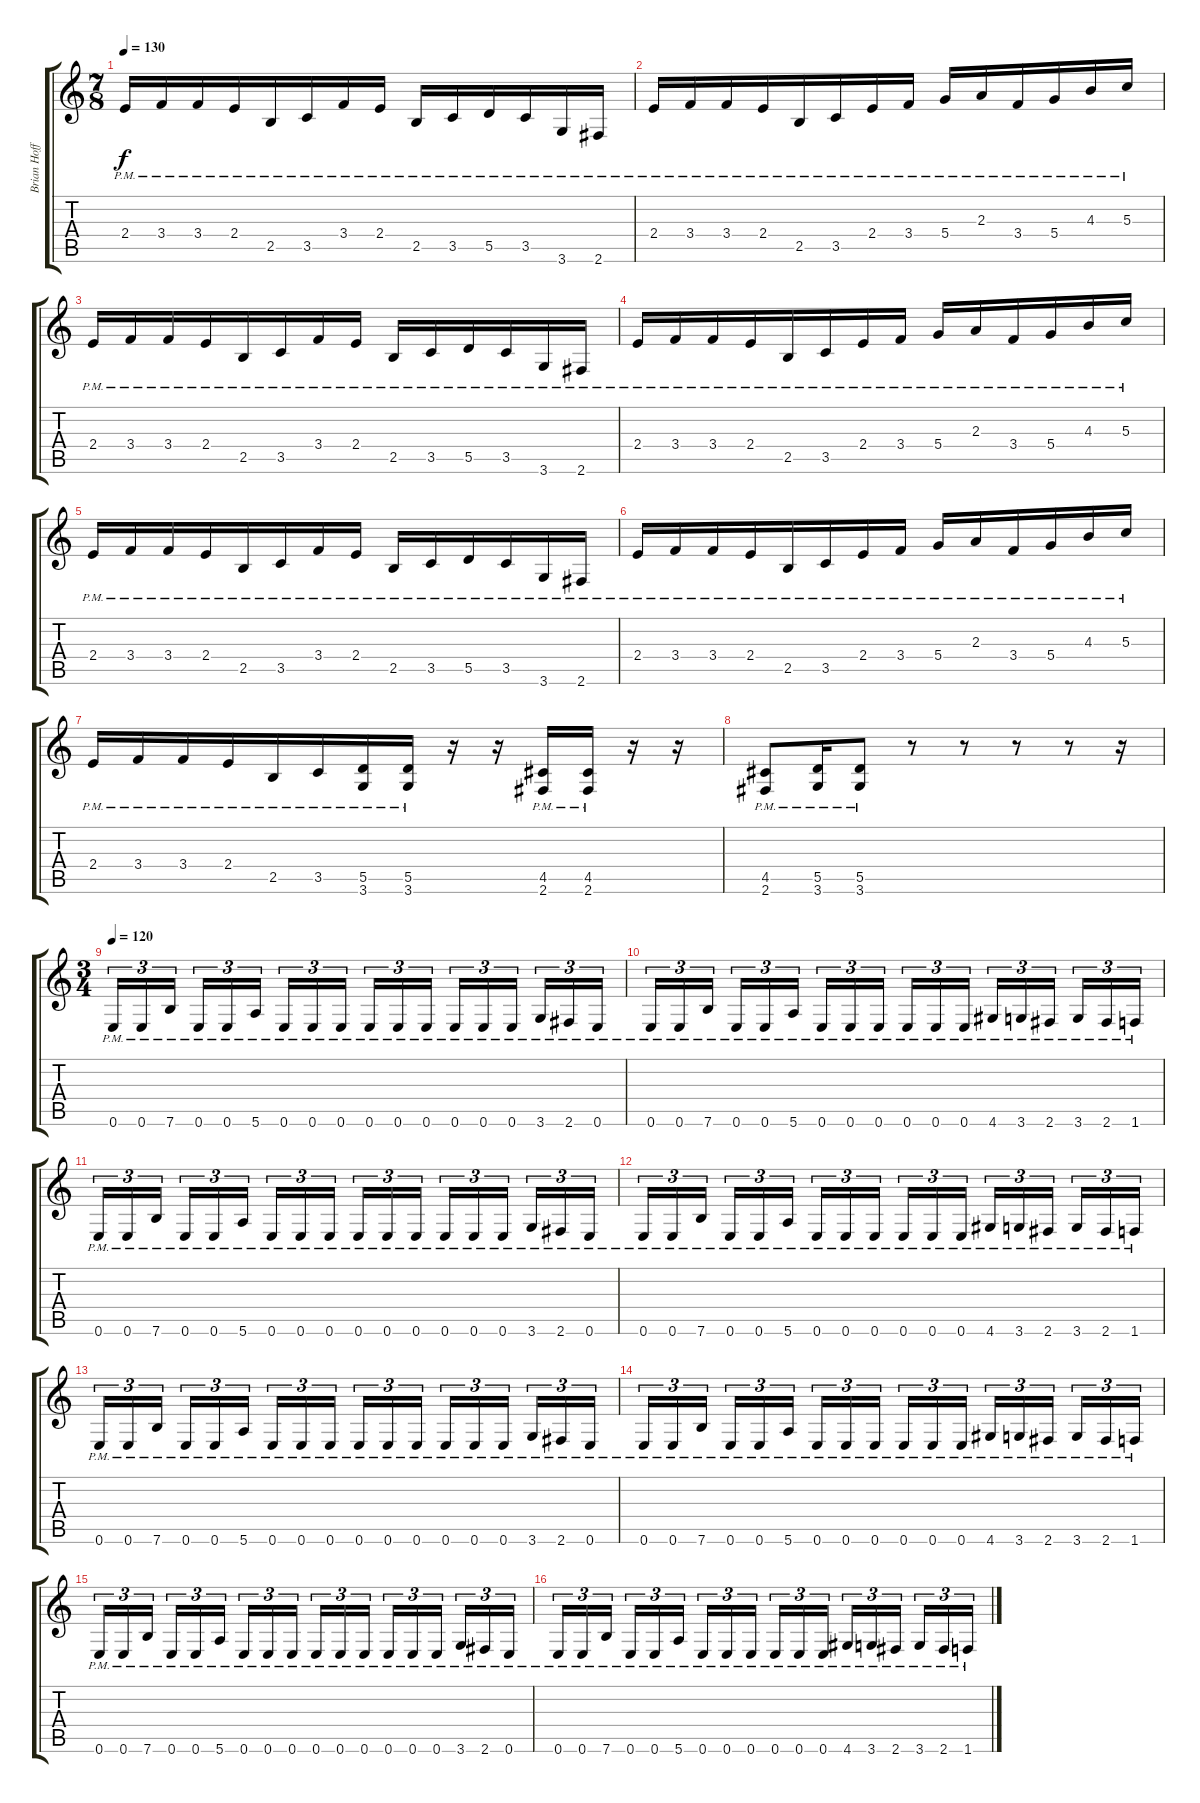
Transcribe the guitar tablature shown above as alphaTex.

\track ("Brian Hoffman" "Brian Hoff") {instrument distortionguitar}
\staff {score tabs}
\tuning (E4 B3 G3 D3 A2 E2) {hide}
\ts (7 8)
\tempo 130
\clef g2
\ks c
2.4{pm}.16{dy f} 3.4{pm}.16 3.4{pm}.16 2.4{pm}.16 2.5{pm}.16 3.5{pm}.16 3.4{pm}.16 2.4{pm}.16 2.5{pm}.16 3.5{pm}.16 5.5{pm}.16 3.5{pm}.16 3.6{pm}.16 2.6{pm}.16 |
2.4{pm}.16 3.4{pm}.16 3.4{pm}.16 2.4{pm}.16 2.5{pm}.16 3.5{pm}.16 2.4{pm}.16 3.4{pm}.16 5.4{pm}.16 2.3{pm}.16 3.4{pm}.16 5.4{pm}.16 4.3{pm}.16 5.3{pm}.16 |
2.4{pm}.16 3.4{pm}.16 3.4{pm}.16 2.4{pm}.16 2.5{pm}.16 3.5{pm}.16 3.4{pm}.16 2.4{pm}.16 2.5{pm}.16 3.5{pm}.16 5.5{pm}.16 3.5{pm}.16 3.6{pm}.16 2.6{pm}.16 |
2.4{pm}.16 3.4{pm}.16 3.4{pm}.16 2.4{pm}.16 2.5{pm}.16 3.5{pm}.16 2.4{pm}.16 3.4{pm}.16 5.4{pm}.16 2.3{pm}.16 3.4{pm}.16 5.4{pm}.16 4.3{pm}.16 5.3{pm}.16 |
2.4{pm}.16 3.4{pm}.16 3.4{pm}.16 2.4{pm}.16 2.5{pm}.16 3.5{pm}.16 3.4{pm}.16 2.4{pm}.16 2.5{pm}.16 3.5{pm}.16 5.5{pm}.16 3.5{pm}.16 3.6{pm}.16 2.6{pm}.16 |
2.4{pm}.16 3.4{pm}.16 3.4{pm}.16 2.4{pm}.16 2.5{pm}.16 3.5{pm}.16 2.4{pm}.16 3.4{pm}.16 5.4{pm}.16 2.3{pm}.16 3.4{pm}.16 5.4{pm}.16 4.3{pm}.16 5.3{pm}.16 |
2.4{pm}.16 3.4{pm}.16 3.4{pm}.16 2.4{pm}.16 2.5{pm}.16 3.5{pm}.16 (5.5{pm} 3.6{pm}).16 (5.5{pm} 3.6{pm}).16 r.16 r.16 (4.5{pm} 2.6{pm}).16 (4.5{pm} 2.6{pm}).16 r.16 r.16 |
(4.5{pm} 2.6{pm}).8 (5.5{pm} 3.6{pm}).16 (5.5{pm} 3.6{pm}).8 r.8 r.8 r.8 r.8 r.16 |
\ts (3 4)
\tempo 120
0.6{pm}.16{tu (3 2)} 0.6{pm}.16{tu (3 2)} 7.6{pm}.16{tu (3 2)} 0.6{pm}.16{tu (3 2)} 0.6{pm}.16{tu (3 2)} 5.6{pm}.16{tu (3 2)} 0.6{pm}.16{tu (3 2)} 0.6{pm}.16{tu (3 2)} 0.6{pm}.16{tu (3 2)} 0.6{pm}.16{tu (3 2)} 0.6{pm}.16{tu (3 2)} 0.6{pm}.16{tu (3 2)} 0.6{pm}.16{tu (3 2)} 0.6{pm}.16{tu (3 2)} 0.6{pm}.16{tu (3 2)} 3.6{pm}.16{tu (3 2)} 2.6{pm}.16{tu (3 2)} 0.6{pm}.16{tu (3 2)} |
0.6{pm}.16{tu (3 2)} 0.6{pm}.16{tu (3 2)} 7.6{pm}.16{tu (3 2)} 0.6{pm}.16{tu (3 2)} 0.6{pm}.16{tu (3 2)} 5.6{pm}.16{tu (3 2)} 0.6{pm}.16{tu (3 2)} 0.6{pm}.16{tu (3 2)} 0.6{pm}.16{tu (3 2)} 0.6{pm}.16{tu (3 2)} 0.6{pm}.16{tu (3 2)} 0.6{pm}.16{tu (3 2)} 4.6{pm}.16{tu (3 2)} 3.6{pm}.16{tu (3 2)} 2.6{pm}.16{tu (3 2)} 3.6{pm}.16{tu (3 2)} 2.6{pm}.16{tu (3 2)} 1.6{pm}.16{tu (3 2)} |
0.6{pm}.16{tu (3 2)} 0.6{pm}.16{tu (3 2)} 7.6{pm}.16{tu (3 2)} 0.6{pm}.16{tu (3 2)} 0.6{pm}.16{tu (3 2)} 5.6{pm}.16{tu (3 2)} 0.6{pm}.16{tu (3 2)} 0.6{pm}.16{tu (3 2)} 0.6{pm}.16{tu (3 2)} 0.6{pm}.16{tu (3 2)} 0.6{pm}.16{tu (3 2)} 0.6{pm}.16{tu (3 2)} 0.6{pm}.16{tu (3 2)} 0.6{pm}.16{tu (3 2)} 0.6{pm}.16{tu (3 2)} 3.6{pm}.16{tu (3 2)} 2.6{pm}.16{tu (3 2)} 0.6{pm}.16{tu (3 2)} |
0.6{pm}.16{tu (3 2)} 0.6{pm}.16{tu (3 2)} 7.6{pm}.16{tu (3 2)} 0.6{pm}.16{tu (3 2)} 0.6{pm}.16{tu (3 2)} 5.6{pm}.16{tu (3 2)} 0.6{pm}.16{tu (3 2)} 0.6{pm}.16{tu (3 2)} 0.6{pm}.16{tu (3 2)} 0.6{pm}.16{tu (3 2)} 0.6{pm}.16{tu (3 2)} 0.6{pm}.16{tu (3 2)} 4.6{pm}.16{tu (3 2)} 3.6{pm}.16{tu (3 2)} 2.6{pm}.16{tu (3 2)} 3.6{pm}.16{tu (3 2)} 2.6{pm}.16{tu (3 2)} 1.6{pm}.16{tu (3 2)} |
0.6{pm}.16{tu (3 2)} 0.6{pm}.16{tu (3 2)} 7.6{pm}.16{tu (3 2)} 0.6{pm}.16{tu (3 2)} 0.6{pm}.16{tu (3 2)} 5.6{pm}.16{tu (3 2)} 0.6{pm}.16{tu (3 2)} 0.6{pm}.16{tu (3 2)} 0.6{pm}.16{tu (3 2)} 0.6{pm}.16{tu (3 2)} 0.6{pm}.16{tu (3 2)} 0.6{pm}.16{tu (3 2)} 0.6{pm}.16{tu (3 2)} 0.6{pm}.16{tu (3 2)} 0.6{pm}.16{tu (3 2)} 3.6{pm}.16{tu (3 2)} 2.6{pm}.16{tu (3 2)} 0.6{pm}.16{tu (3 2)} |
0.6{pm}.16{tu (3 2)} 0.6{pm}.16{tu (3 2)} 7.6{pm}.16{tu (3 2)} 0.6{pm}.16{tu (3 2)} 0.6{pm}.16{tu (3 2)} 5.6{pm}.16{tu (3 2)} 0.6{pm}.16{tu (3 2)} 0.6{pm}.16{tu (3 2)} 0.6{pm}.16{tu (3 2)} 0.6{pm}.16{tu (3 2)} 0.6{pm}.16{tu (3 2)} 0.6{pm}.16{tu (3 2)} 4.6{pm}.16{tu (3 2)} 3.6{pm}.16{tu (3 2)} 2.6{pm}.16{tu (3 2)} 3.6{pm}.16{tu (3 2)} 2.6{pm}.16{tu (3 2)} 1.6{pm}.16{tu (3 2)} |
0.6{pm}.16{tu (3 2)} 0.6{pm}.16{tu (3 2)} 7.6{pm}.16{tu (3 2)} 0.6{pm}.16{tu (3 2)} 0.6{pm}.16{tu (3 2)} 5.6{pm}.16{tu (3 2)} 0.6{pm}.16{tu (3 2)} 0.6{pm}.16{tu (3 2)} 0.6{pm}.16{tu (3 2)} 0.6{pm}.16{tu (3 2)} 0.6{pm}.16{tu (3 2)} 0.6{pm}.16{tu (3 2)} 0.6{pm}.16{tu (3 2)} 0.6{pm}.16{tu (3 2)} 0.6{pm}.16{tu (3 2)} 3.6{pm}.16{tu (3 2)} 2.6{pm}.16{tu (3 2)} 0.6{pm}.16{tu (3 2)} |
0.6{pm}.16{tu (3 2)} 0.6{pm}.16{tu (3 2)} 7.6{pm}.16{tu (3 2)} 0.6{pm}.16{tu (3 2)} 0.6{pm}.16{tu (3 2)} 5.6{pm}.16{tu (3 2)} 0.6{pm}.16{tu (3 2)} 0.6{pm}.16{tu (3 2)} 0.6{pm}.16{tu (3 2)} 0.6{pm}.16{tu (3 2)} 0.6{pm}.16{tu (3 2)} 0.6{pm}.16{tu (3 2)} 4.6{pm}.16{tu (3 2)} 3.6{pm}.16{tu (3 2)} 2.6{pm}.16{tu (3 2)} 3.6{pm}.16{tu (3 2)} 2.6{pm}.16{tu (3 2)} 1.6{pm}.16{tu (3 2)}
